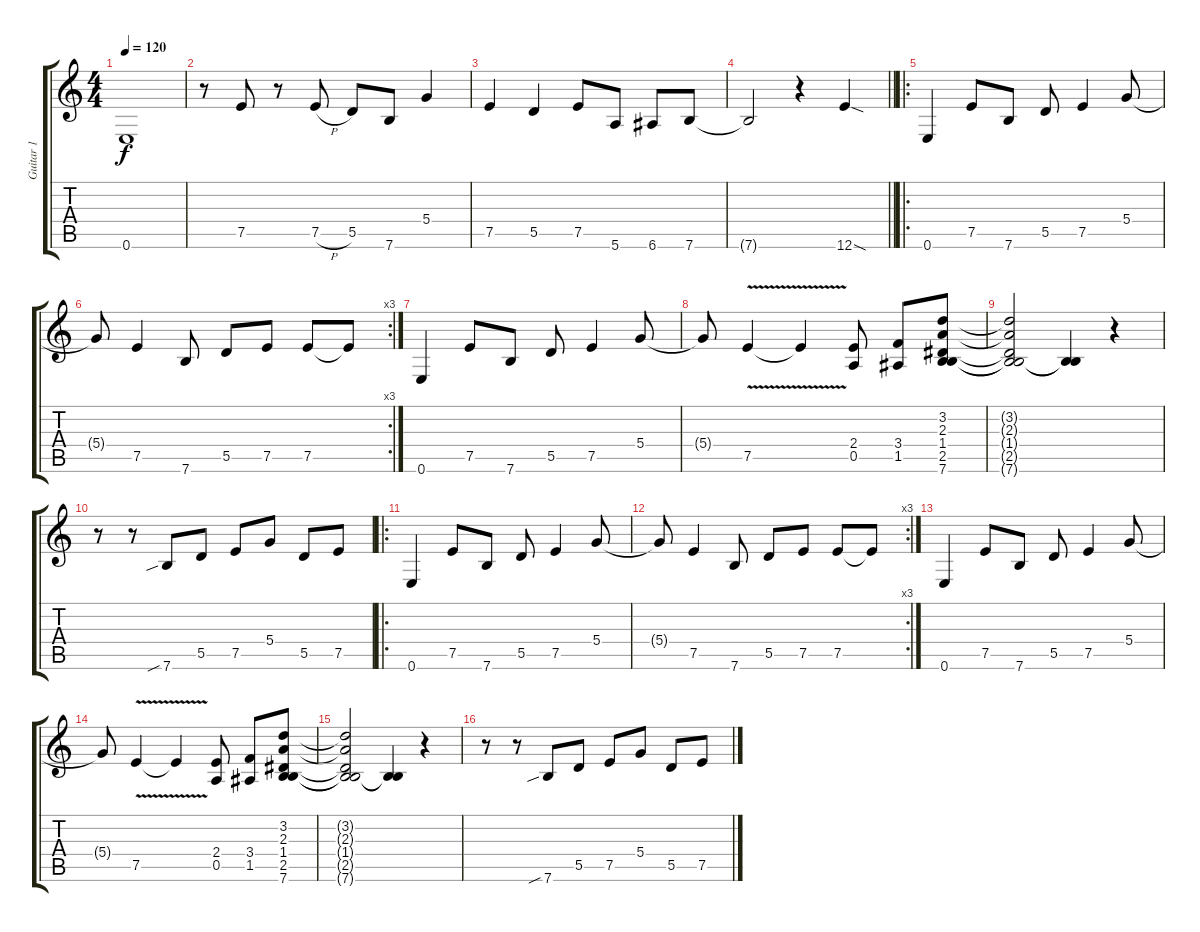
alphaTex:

\track ("Guitar 1" "Guitar 1") {instrument acousticguitarsteel}
\staff {score tabs}
\tuning (E4 B3 G3 D3 A2 E2) {hide}
\ts (4 4)
\tempo 120
\clef g2
\ks c
0.6.1{dy f} |
r.8 7.5.8 r.8 7.5{h}.8 5.5.8 7.6.8 5.4.4 |
7.5.4 5.5.4 7.5.8 5.6.8 6.6.8 7.6.8 |
\barLineRight lightlight
7.6{t}.2 r.4 12.6{sod}.4 |
\ro
0.6.4 7.5.8 7.6.8 5.5.8 7.5.4 5.4.8 |
\rc 3
5.4{t}.8 7.5.4 7.6.8 5.5.8 7.5.8 7.5.8 7.5{t}.8 |
0.6.4 7.5.8 7.6.8 5.5.8 7.5.4 5.4.8 |
5.4{t}.8 7.5{v}.4 7.5{v t}.4 (2.4 0.5).8 (3.4 1.5).8 (3.2 2.3 1.4 2.5 7.6).8 |
(3.2{t} 2.3{t} 1.4{t} 2.5{t} 7.6{t}).2 (2.5{t} 7.6{t}).4 r.4 |
r.8 r.8 7.6{sib}.8 5.5.8 7.5.8 5.4.8 5.5.8 7.5.8 |
\ro
0.6.4 7.5.8 7.6.8 5.5.8 7.5.4 5.4.8 |
\rc 3
5.4{t}.8 7.5.4 7.6.8 5.5.8 7.5.8 7.5.8 7.5{t}.8 |
0.6.4 7.5.8 7.6.8 5.5.8 7.5.4 5.4.8 |
5.4{t}.8 7.5{v}.4 7.5{v t}.4 (2.4 0.5).8 (3.4 1.5).8 (3.2 2.3 1.4 2.5 7.6).8 |
(3.2{t} 2.3{t} 1.4{t} 2.5{t} 7.6{t}).2 (2.5{t} 7.6{t}).4 r.4 |
r.8 r.8 7.6{sib}.8 5.5.8 7.5.8 5.4.8 5.5.8 7.5.8
